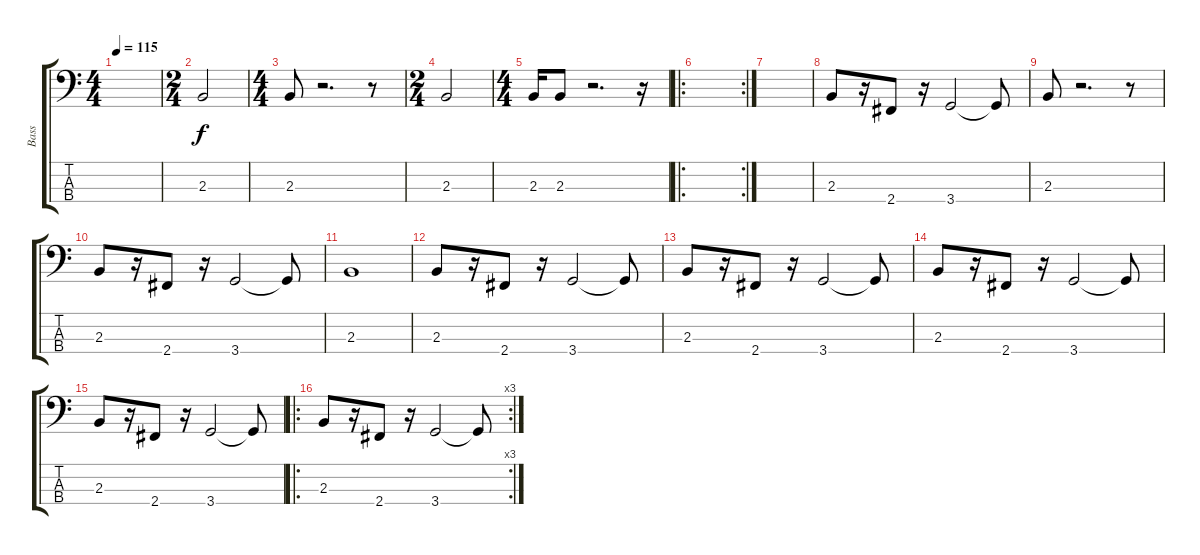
\track ("Bass" "Bass") {instrument electricbassfinger}
\staff {score tabs}
\tuning (G2 D2 A1 E1) {hide}
\ts (4 4)
\tempo 115
\clef f4
\ks c
|
\ts (2 4)
2.3.2 |
\ts (4 4)
2.3.8 r.2{d} r.8 |
\ts (2 4)
2.3.2 |
\ts (4 4)
2.3.16 2.3.8 r.2{d} r.16 |
\ro
\rc 2
|
|
2.3.8 r.16 2.4.8 r.16 3.4.2 3.4{t}.8 |
2.3.8 r.2{d} r.8 |
2.3.8 r.16 2.4.8 r.16 3.4.2 3.4{t}.8 |
2.3.1 |
2.3.8 r.16 2.4.8 r.16 3.4.2 3.4{t}.8 |
2.3.8 r.16 2.4.8 r.16 3.4.2 3.4{t}.8 |
2.3.8 r.16 2.4.8 r.16 3.4.2 3.4{t}.8 |
2.3.8 r.16 2.4.8 r.16 3.4.2 3.4{t}.8 |
\ro
\rc 3
2.3.8 r.16 2.4.8 r.16 3.4.2 3.4{t}.8
